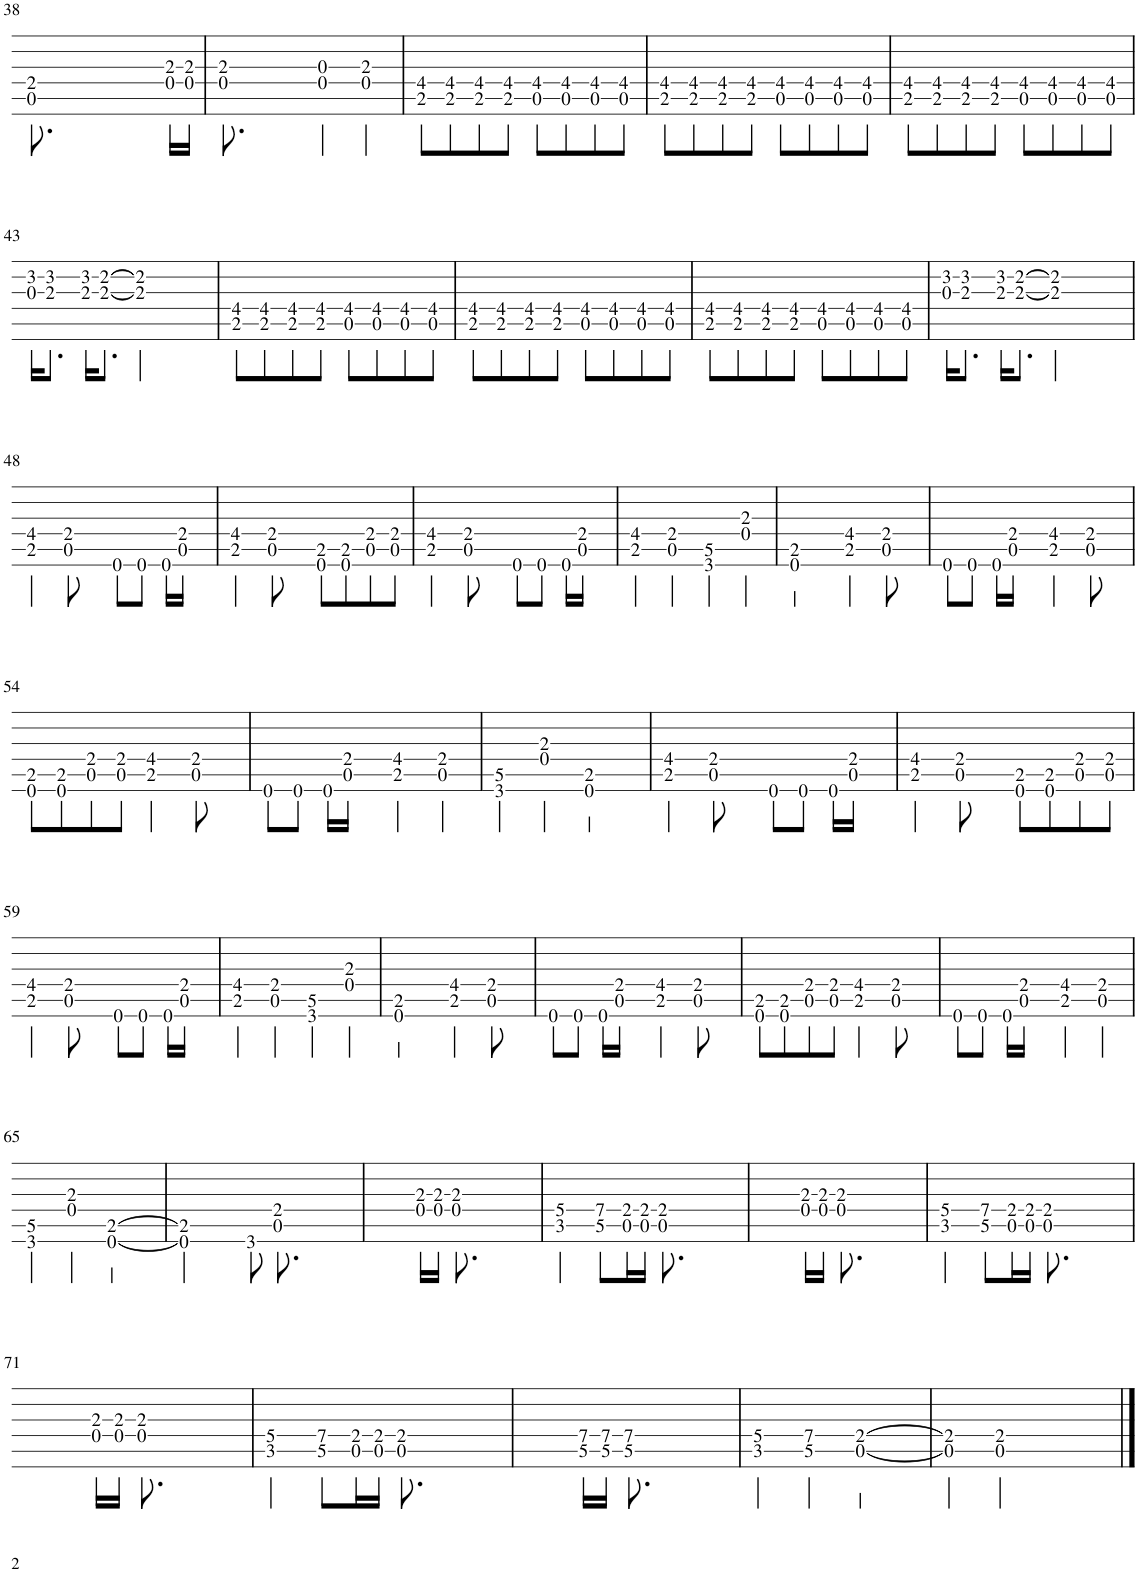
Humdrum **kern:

**kern
*part1
*staff1
*I"Guitar
*I'Guit.
!!LO:PB:g=z
*
*k[]
*M4/4
=38
8.AA#X\ 8.F-X\
2r
8.r
16D#X\ 16A#X\LL
16D\ 16A\JJ
=39
8.D#X\ 8.A#X\
4r
16r
4D\ 4G#X\
4D\ 4A\
=40
8C-X\ 8G-\L
8C-\ 8G-\
8C-\ 8G-\
8C-\ 8G-\J
8AA#X\ 8G-\L
8AA\ 8G-\
8AA\ 8G-\
8AA\ 8G-\J
=41
8C-X\ 8G-\L
8C-\ 8G-\
8C-\ 8G-\
8C-\ 8G-\J
8AA#X\ 8G-\L
8AA\ 8G-\
8AA\ 8G-\
8AA\ 8G-\J
=42
8C-X\ 8G-\L
8C-\ 8G-\
8C-\ 8G-\
8C-\ 8G-\J
8AA#X\ 8G-\L
8AA\ 8G-\
8AA\ 8G-\
8AA\ 8G-\J
!!LO:LB:g=z
=43
16G#X\ 16d#X\KL
8.A#X\ 8.d\J
16A\ 16d\KL
[8.A\ [8.d-X\J
4A\] 4d-\]
4r
=44
8C-X\ 8G-\L
8C-\ 8G-\
8C-\ 8G-\
8C-\ 8G-\J
8AA#X\ 8G-\L
8AA\ 8G-\
8AA\ 8G-\
8AA\ 8G-\J
=45
8C-X\ 8G-\L
8C-\ 8G-\
8C-\ 8G-\
8C-\ 8G-\J
8AA#X\ 8G-\L
8AA\ 8G-\
8AA\ 8G-\
8AA\ 8G-\J
=46
8C-X\ 8G-\L
8C-\ 8G-\
8C-\ 8G-\
8C-\ 8G-\J
8AA#X\ 8G-\L
8AA\ 8G-\
8AA\ 8G-\
8AA\ 8G-\J
=47
16G#X\ 16d#X\KL
8.A#X\ 8.d\J
16A\ 16d\KL
[8.A\ [8.d-X\J
4A\] 4d-\]
4r
!!LO:LB:g=z
=48
4C-X\ 4G-\
8AA#X\ 8F-X\
8r
8FF-X\L
8FF-\J
16FF-\LL
16AA\ 16F-\JJ
8r
=49
4C-X\ 4G-\
8AA#X\ 8F-X\
8r
8FF-X\ 8C-\L
8FF-\ 8C-\
8AA\ 8F-\
8AA\ 8F-\J
=50
4C-X\ 4G-\
8AA#X\ 8F-X\
8r
8FF-X\L
8FF-\J
16FF-\LL
16AA\ 16F-\JJ
8r
=51
4C-X\ 4G-\
4AA#X\ 4F-X\
4GG#X\ 4D#X\
4D\ 4A#X\
=52
2FF-X\ 2C-X\
4C-\ 4G-\
8AA#X\ 8F-\
8r
=53
8FF-X\L
8FF-\J
16FF-\LL
16AA#X\ 16F-\JJ
8r
4C-\ 4G-\
8AA\ 8F-\
8r
!!LO:LB:g=z
=54
8FF-X\ 8C-X\L
8FF-\ 8C-\
8AA#X\ 8F-\
8AA\ 8F-\J
4C-\ 4G-\
8AA\ 8F-\
8r
=55
8FF-X\L
8FF-\J
16FF-\LL
16AA#X\ 16F-\JJ
8r
4C-\ 4G-\
4AA\ 4F-\
=56
4GG#X\ 4D#X\
4D\ 4A#X\
2FF-X\ 2C-X\
=57
4C-X\ 4G-\
8AA#X\ 8F-X\
8r
8FF-X\L
8FF-\J
16FF-\LL
16AA\ 16F-\JJ
8r
=58
4C-X\ 4G-\
8AA#X\ 8F-X\
8r
8FF-X\ 8C-\L
8FF-\ 8C-\
8AA\ 8F-\
8AA\ 8F-\J
!!LO:LB:g=z
=59
4C-X\ 4G-\
8AA#X\ 8F-X\
8r
8FF-X\L
8FF-\J
16FF-\LL
16AA\ 16F-\JJ
8r
=60
4C-X\ 4G-\
4AA#X\ 4F-X\
4GG#X\ 4D#X\
4D\ 4A#X\
=61
2FF-X\ 2C-X\
4C-\ 4G-\
8AA#X\ 8F-\
8r
=62
8FF-X\L
8FF-\J
16FF-\LL
16AA#X\ 16F-\JJ
8r
4C-\ 4G-\
8AA\ 8F-\
8r
=63
8FF-X\ 8C-X\L
8FF-\ 8C-\
8AA#X\ 8F-\
8AA\ 8F-\J
4C-\ 4G-\
8AA\ 8F-\
8r
=64
8FF-X\L
8FF-\J
16FF-\LL
16AA#X\ 16F-\JJ
8r
4C-\ 4G-\
4AA\ 4F-\
!!LO:LB:g=z
=65
4GG#X\ 4D#X\
4D\ 4A#X\
[2FF-X\ [2C-X\
=66
4FF-\] 4C-\]
8r
8GG#X\
8.AA#X\ 8.F-X\
4r
16r
=67
4.r
16D#X\ 16A#X\LL
16D\ 16A\JJ
8.D\ 8.A\
4r
16r
=68
4C\ 4G#X\
8D#X\ 8A#X\L
16AA#X\ 16F-X\L
16AA\ 16F-\JJ
8.AA\ 8.F-\
4r
16r
=69
4.r
16D#X\ 16A#X\LL
16D\ 16A\JJ
8.D\ 8.A\
4r
16r
=70
4C\ 4G#X\
8D#X\ 8A#X\L
16AA#X\ 16F-X\L
16AA\ 16F-\JJ
8.AA\ 8.F-\
4r
16r
!!LO:LB:g=z
=71
4.r
16D#X\ 16A#X\LL
16D\ 16A\JJ
8.D\ 8.A\
4r
16r
=72
4C\ 4G#X\
8D#X\ 8A#X\L
16AA#X\ 16F-X\L
16AA\ 16F-\JJ
8.AA\ 8.F-\
4r
16r
=73
4.r
16D#X\ 16A#X\LL
16D\ 16A\JJ
8.D\ 8.A\
4r
16r
=74
4C\ 4G#X\
4D#X\ 4A#X\
[2AA#X\ [2F-X\
=75
4AA\] 4F-\]
4AA#X\ 4F-X\
2r
==
*-
